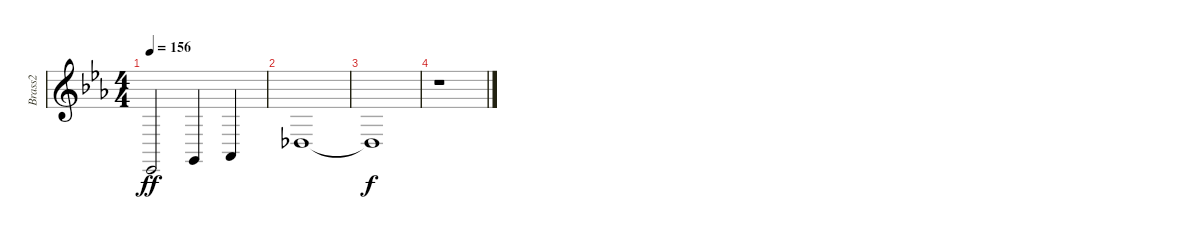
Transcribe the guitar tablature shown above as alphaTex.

\track ("Brass2" "Brass2") {instrument trombone}
\staff {score}
\tuning (D4 A3 F3 C3 G2 C2) {hide}
\ts (4 4)
\tempo 156
\clef g2
\ks cminor
3.6{t}.2{dy ff} 0.5.4 1.5.4 |
1.4.1 |
1.4{t}.1{dy f} |
r.1
